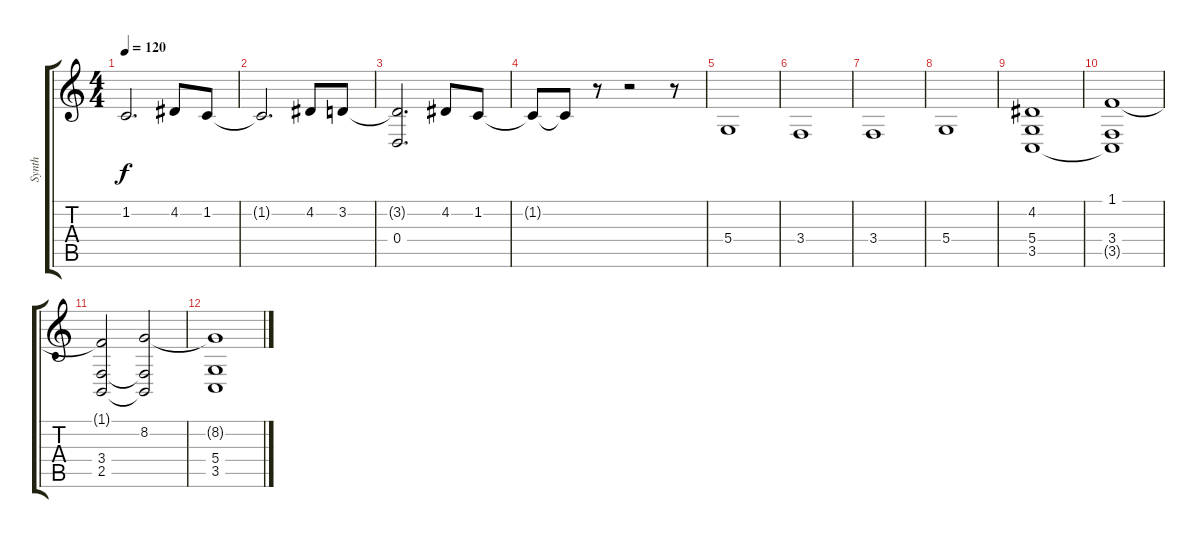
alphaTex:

\track ("Synth" "Synth") {instrument stringensemble1}
\staff {score tabs}
\tuning (E4 B3 G3 D3 A2 E2) {hide}
\ts (4 4)
\tempo 120
\clef g2
\ks c
1.2.2{d dy f} 4.2.8 1.2.8 |
1.2{t}.2{d} 4.2.8 3.2.8 |
(3.2{t} 0.4).2{d} 4.2.8 1.2.8 |
1.2{t}.8 1.2{t}.8 r.8 r.2 r.8 |
5.4.1 |
3.4.1 |
3.4.1 |
5.4.1 |
(4.2 5.4 3.5).1 |
(1.1 3.4 3.5{t}).1 |
(1.1{t} 3.4 2.5).2 (8.2 3.4{t} 2.5{t}).2 |
(8.2{t} 5.4 3.5).1
